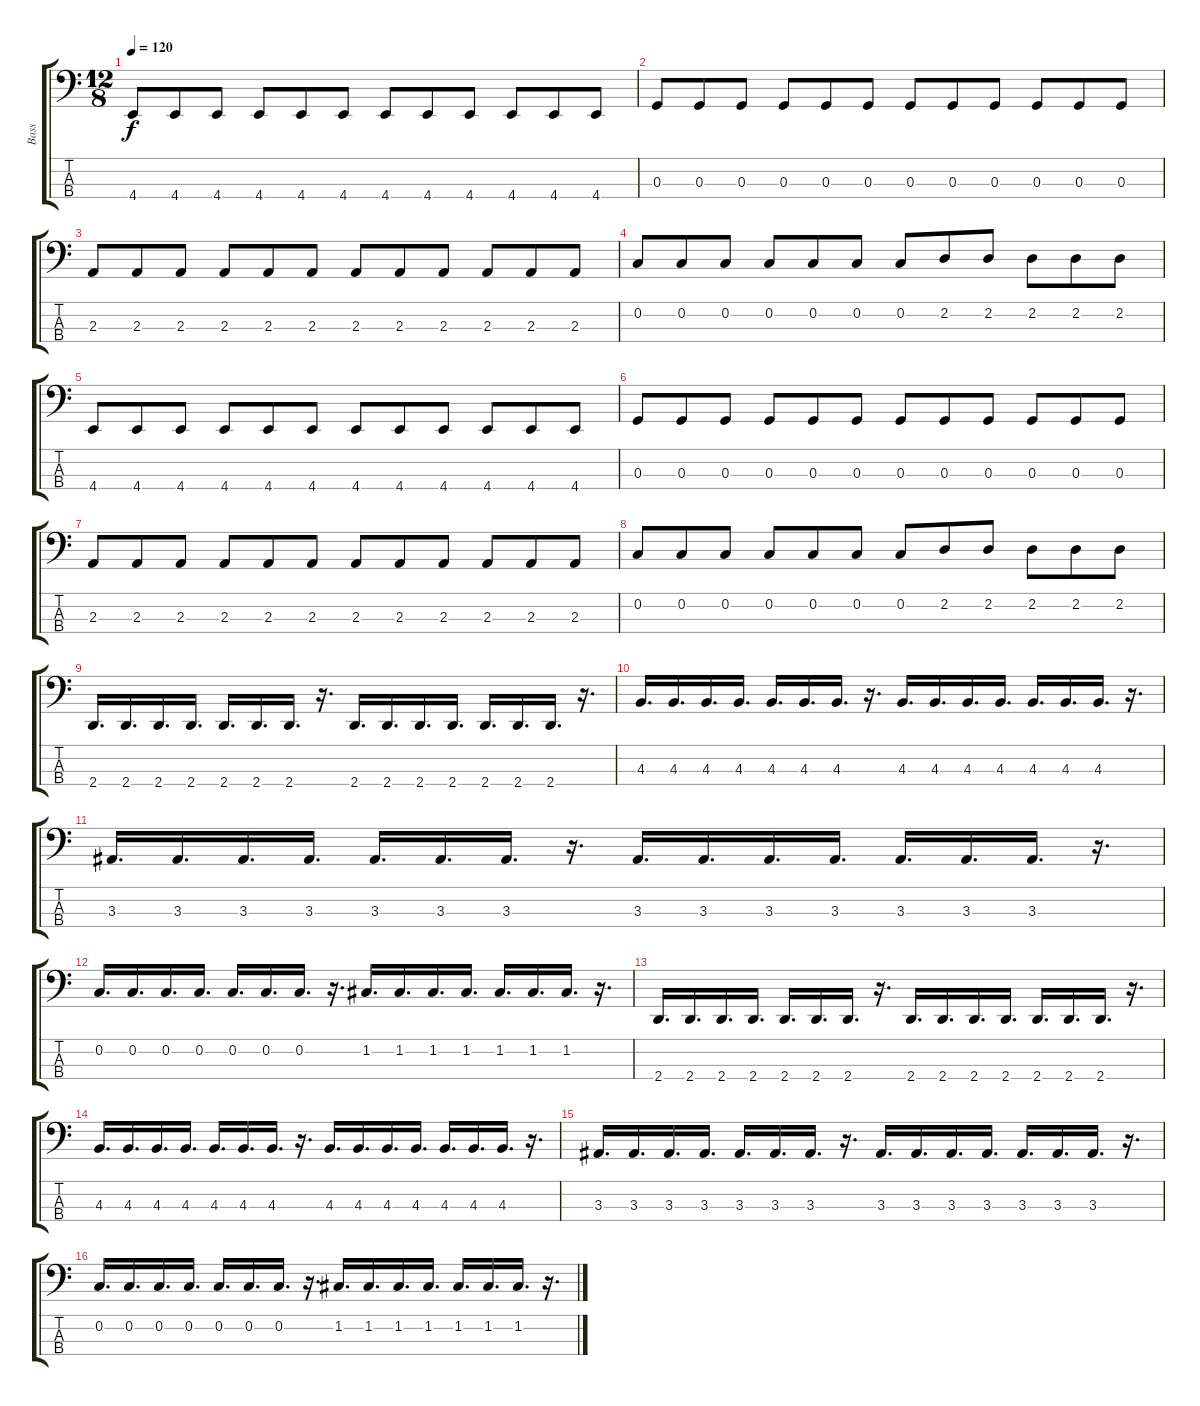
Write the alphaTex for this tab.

\track ("Bass" "Bass") {instrument electricbassfinger}
\staff {score tabs}
\tuning (F2 C2 G1 C1) {hide}
\ts (12 8)
\tempo 120
\clef f4
\ks c
4.4.8{dy f} 4.4.8 4.4.8 4.4.8 4.4.8 4.4.8 4.4.8 4.4.8 4.4.8 4.4.8 4.4.8 4.4.8 |
0.3.8 0.3.8 0.3.8 0.3.8 0.3.8 0.3.8 0.3.8 0.3.8 0.3.8 0.3.8 0.3.8 0.3.8 |
2.3.8 2.3.8 2.3.8 2.3.8 2.3.8 2.3.8 2.3.8 2.3.8 2.3.8 2.3.8 2.3.8 2.3.8 |
0.2.8 0.2.8 0.2.8 0.2.8 0.2.8 0.2.8 0.2.8 2.2.8 2.2.8 2.2.8 2.2.8 2.2.8 |
4.4.8 4.4.8 4.4.8 4.4.8 4.4.8 4.4.8 4.4.8 4.4.8 4.4.8 4.4.8 4.4.8 4.4.8 |
0.3.8 0.3.8 0.3.8 0.3.8 0.3.8 0.3.8 0.3.8 0.3.8 0.3.8 0.3.8 0.3.8 0.3.8 |
2.3.8 2.3.8 2.3.8 2.3.8 2.3.8 2.3.8 2.3.8 2.3.8 2.3.8 2.3.8 2.3.8 2.3.8 |
0.2.8 0.2.8 0.2.8 0.2.8 0.2.8 0.2.8 0.2.8 2.2.8 2.2.8 2.2.8 2.2.8 2.2.8 |
2.4.16{d} 2.4.16{d} 2.4.16{d} 2.4.16{d} 2.4.16{d} 2.4.16{d} 2.4.16{d} r.16{d} 2.4.16{d} 2.4.16{d} 2.4.16{d} 2.4.16{d} 2.4.16{d} 2.4.16{d} 2.4.16{d} r.16{d} |
4.3.16{d} 4.3.16{d} 4.3.16{d} 4.3.16{d} 4.3.16{d} 4.3.16{d} 4.3.16{d} r.16{d} 4.3.16{d} 4.3.16{d} 4.3.16{d} 4.3.16{d} 4.3.16{d} 4.3.16{d} 4.3.16{d} r.16{d} |
3.3.16{d} 3.3.16{d} 3.3.16{d} 3.3.16{d} 3.3.16{d} 3.3.16{d} 3.3.16{d} r.16{d} 3.3.16{d} 3.3.16{d} 3.3.16{d} 3.3.16{d} 3.3.16{d} 3.3.16{d} 3.3.16{d} r.16{d} |
0.2.16{d} 0.2.16{d} 0.2.16{d} 0.2.16{d} 0.2.16{d} 0.2.16{d} 0.2.16{d} r.16{d} 1.2.16{d} 1.2.16{d} 1.2.16{d} 1.2.16{d} 1.2.16{d} 1.2.16{d} 1.2.16{d} r.16{d} |
2.4.16{d} 2.4.16{d} 2.4.16{d} 2.4.16{d} 2.4.16{d} 2.4.16{d} 2.4.16{d} r.16{d} 2.4.16{d} 2.4.16{d} 2.4.16{d} 2.4.16{d} 2.4.16{d} 2.4.16{d} 2.4.16{d} r.16{d} |
4.3.16{d} 4.3.16{d} 4.3.16{d} 4.3.16{d} 4.3.16{d} 4.3.16{d} 4.3.16{d} r.16{d} 4.3.16{d} 4.3.16{d} 4.3.16{d} 4.3.16{d} 4.3.16{d} 4.3.16{d} 4.3.16{d} r.16{d} |
3.3.16{d} 3.3.16{d} 3.3.16{d} 3.3.16{d} 3.3.16{d} 3.3.16{d} 3.3.16{d} r.16{d} 3.3.16{d} 3.3.16{d} 3.3.16{d} 3.3.16{d} 3.3.16{d} 3.3.16{d} 3.3.16{d} r.16{d} |
0.2.16{d} 0.2.16{d} 0.2.16{d} 0.2.16{d} 0.2.16{d} 0.2.16{d} 0.2.16{d} r.16{d} 1.2.16{d} 1.2.16{d} 1.2.16{d} 1.2.16{d} 1.2.16{d} 1.2.16{d} 1.2.16{d} r.16{d}
